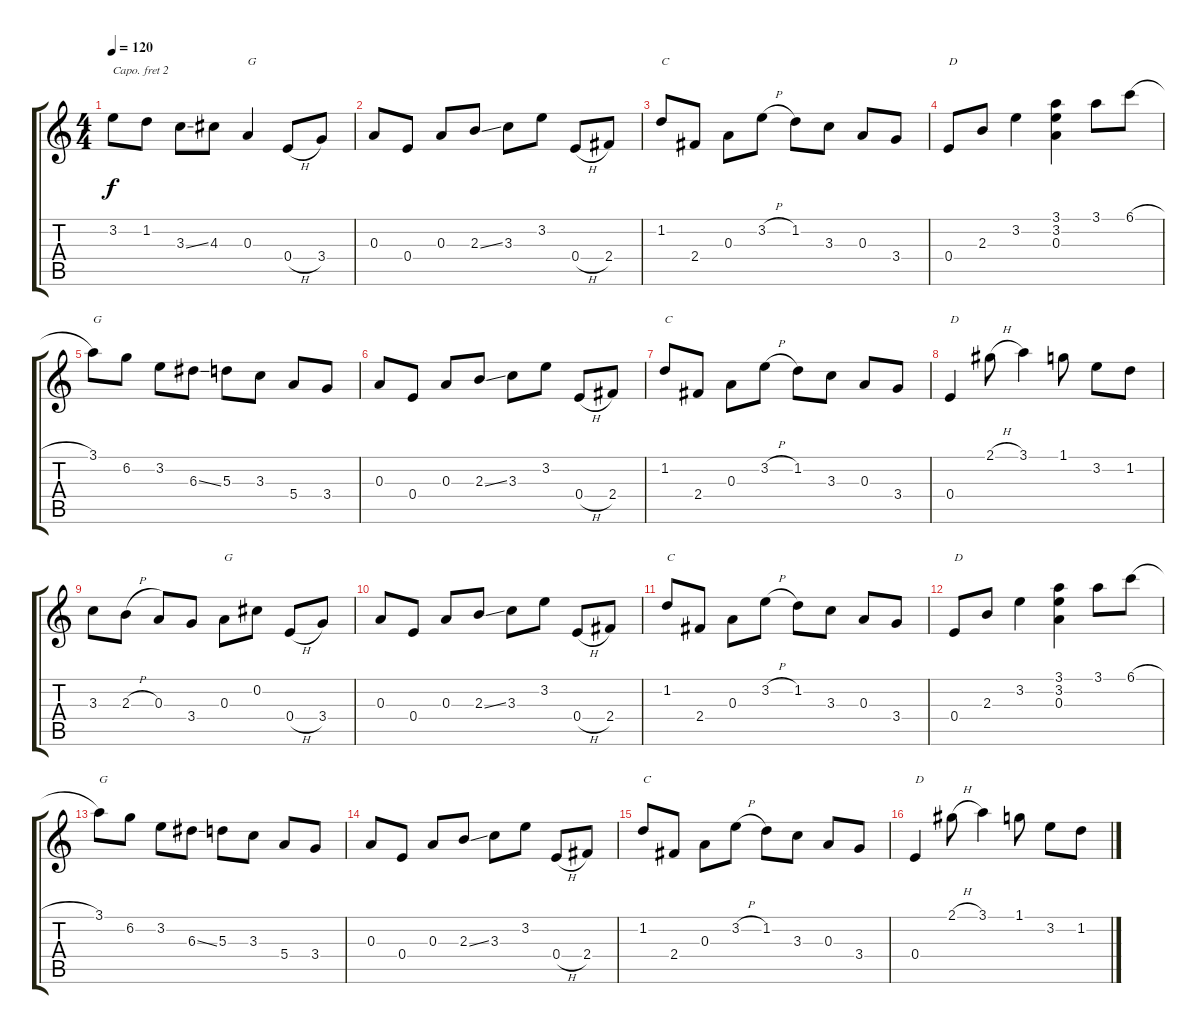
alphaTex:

\track "" {instrument acousticguitarnylon}
\staff {score tabs}
\capo 2
\tuning (E4 B3 G3 D3 A2 E2) {hide}
\ts (4 4)
\tempo 120
\clef g2
\ks c
3.2.8{dy f} 1.2.8 3.3{ss}.8 4.3.8 0.3.4{txt "G"} 0.4{h}.8 3.4.8 |
0.3.8 0.4.8 0.3.8 2.3{ss}.8 3.3.8 3.2.8 0.4{h}.8 2.4.8 |
1.2.8{txt "C"} 2.4.8 0.3.8 3.2{h}.8 1.2.8 3.3.8 0.3.8 3.4.8 |
0.4.8{txt "D"} 2.3.8 3.2.4 (3.1 3.2 0.3).4 3.1.8 6.1{h}.8 |
3.1.8{txt "G"} 6.2.8 3.2.8 6.3{ss}.8 5.3.8 3.3.8 5.4.8 3.4.8 |
0.3.8 0.4.8 0.3.8 2.3{ss}.8 3.3.8 3.2.8 0.4{h}.8 2.4.8 |
1.2.8{txt "C"} 2.4.8 0.3.8 3.2{h}.8 1.2.8 3.3.8 0.3.8 3.4.8 |
0.4.4{txt "D"} 2.1{h}.8 3.1.4 1.1.8 3.2.8 1.2.8 |
3.3.8 2.3{h}.8 0.3.8 3.4.8 0.3.8{txt "G"} 0.2.8 0.4{h}.8 3.4.8 |
0.3.8 0.4.8 0.3.8 2.3{ss}.8 3.3.8 3.2.8 0.4{h}.8 2.4.8 |
1.2.8{txt "C"} 2.4.8 0.3.8 3.2{h}.8 1.2.8 3.3.8 0.3.8 3.4.8 |
0.4.8{txt "D"} 2.3.8 3.2.4 (3.1 3.2 0.3).4 3.1.8 6.1{h}.8 |
3.1.8{txt "G"} 6.2.8 3.2.8 6.3{ss}.8 5.3.8 3.3.8 5.4.8 3.4.8 |
0.3.8 0.4.8 0.3.8 2.3{ss}.8 3.3.8 3.2.8 0.4{h}.8 2.4.8 |
1.2.8{txt "C"} 2.4.8 0.3.8 3.2{h}.8 1.2.8 3.3.8 0.3.8 3.4.8 |
0.4.4{txt "D"} 2.1{h}.8 3.1.4 1.1.8 3.2.8 1.2.8
